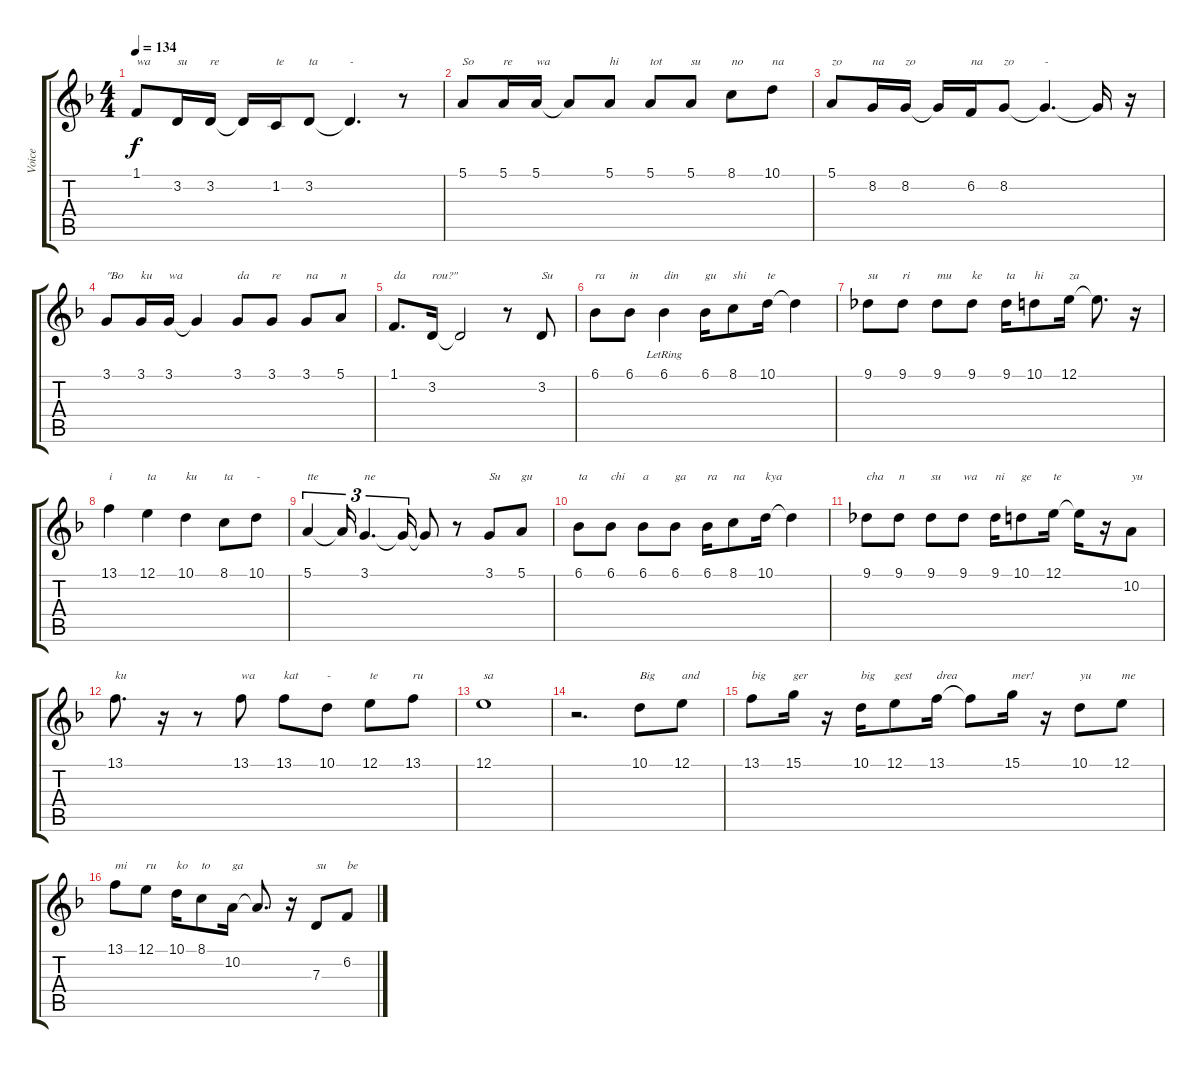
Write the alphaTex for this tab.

\track ("Voice" "Voice") {instrument altosax}
\staff {score tabs}
\tuning (E4 B3 G3 D3 A2 E2) {hide}
\ts (4 4)
\tempo 134
\clef g2
\ks f
1.1.8{txt "wa" dy f} 3.2.16{txt "su"} 3.2.16{txt "re"} 3.2{t}.16 1.2.16{txt "te"} 3.2.8{txt "ta"} 3.2{t}.4{d txt "-"} r.8 |
5.1.8{txt "So"} 5.1.16{txt "re"} 5.1.16{txt "wa"} 5.1{t}.8 5.1.8{txt "hi"} 5.1.8{txt "tot"} 5.1.8{txt "su"} 8.1.8{txt "no"} 10.1.8{txt "na"} |
5.1.8{txt "zo"} 8.2.16{txt "na"} 8.2.16{txt "zo"} 8.2{t}.16 6.2.16{txt "na"} 8.2.8{txt "zo"} 8.2{t}.4{d txt "-"} 8.2{t}.16 r.16 |
3.1.8{txt "\"Bo"} 3.1.16{txt "ku"} 3.1.16{txt "wa"} 3.1{t}.4 3.1.8{txt "da"} 3.1.8{txt "re"} 3.1.8{txt "na"} 5.1.8{txt "n"} |
1.1.8{d txt "da"} 3.2.16{txt "rou?\""} 3.2{t}.2 r.8 3.2.8{txt "Su"} |
6.1.8{txt "ra"} 6.1.8{txt "in"} 6.1{lr}.4{txt "din"} 6.1.16{txt "gu"} 8.1.8{txt "shi"} 10.1.16{txt "te"} 10.1{t}.4 |
9.1.8{txt "su"} 9.1.8{txt "ri"} 9.1.8{txt "mu"} 9.1.8{txt "ke"} 9.1.16{txt "ta"} 10.1.8{txt "hi"} 12.1.16{txt "za"} 12.1{t}.8{d} r.16 |
13.1.4{txt "i"} 12.1.4{txt "ta"} 10.1.4{txt "ku"} 8.1.8{txt "ta"} 10.1.8{txt "-"} |
5.1.4{tu (3 2) txt "tte"} 5.1{t}.16{tu (3 2)} 3.1.4{d tu (3 2) txt "ne"} 3.1{t}.16{tu (3 2)} 3.1{t}.8 r.8 3.1.8{txt "Su"} 5.1.8{txt "gu"} |
6.1.8{txt "ta"} 6.1.8{txt "chi"} 6.1.8{txt "a"} 6.1.8{txt "ga"} 6.1.16{txt "ra"} 8.1.8{txt "na"} 10.1.16{txt "kya"} 10.1{t}.4 |
9.1.8{txt "cha"} 9.1.8{txt "n"} 9.1.8{txt "su"} 9.1.8{txt "wa"} 9.1.16{txt "ni"} 10.1.8{txt "ge"} 12.1.16{txt "te"} 12.1{t}.16 r.16 10.2.8{txt "yu"} |
13.1.8{d txt "ku"} r.16 r.8 13.1.8{txt "wa"} 13.1.8{txt "kat"} 10.1.8{txt "-"} 12.1.8{txt "te"} 13.1.8{txt "ru"} |
12.1.1{txt "sa"} |
r.2{d} 10.1.8{txt "Big"} 12.1.8{txt "and"} |
13.1.8{txt "big"} 15.1.16{txt "ger"} r.16 10.1.16{txt "big"} 12.1.8{txt "gest"} 13.1.16{txt "drea"} 13.1{t}.8 15.1.16{txt "mer!"} r.16 10.1.8{txt "yu"} 12.1.8{txt "me"} |
13.1.8{txt "mi"} 12.1.8{txt "ru"} 10.1.16{txt "ko"} 8.1.8{txt "to"} 10.2.16{txt "ga"} 10.2{t}.8{d} r.16 7.3.8{txt "su"} 6.2.8{txt "be"}
